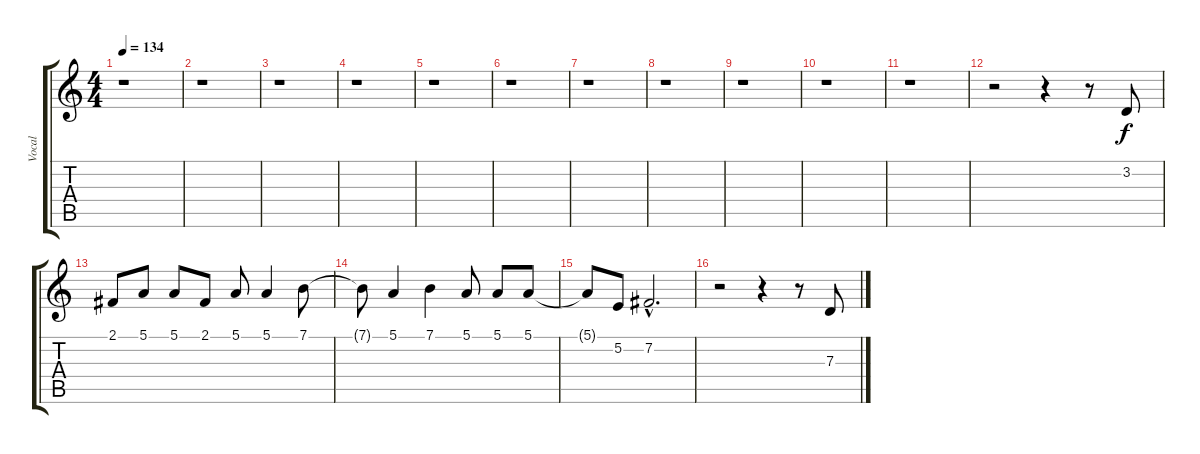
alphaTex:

\track ("Vocal" "Vocal") {instrument altosax}
\staff {score tabs}
\tuning (E4 B3 G3 D3 A2 E2) {hide}
\ts (4 4)
\tempo 134
\clef g2
\ks c
r.1{dy f instrument altosax} |
r.1 |
r.1 |
r.1 |
r.1 |
r.1 |
r.1 |
r.1 |
r.1 |
r.1 |
r.1 |
r.2 r.4 r.8 3.2.8 |
2.1.8 5.1.8 5.1.8 2.1.8 5.1.8 5.1.4 7.1.8 |
7.1{t}.8 5.1.4 7.1.4 5.1.8 5.1.8 5.1.8 |
5.1{t}.8 5.2.8 7.2{hac}.2{d} |
r.2 r.4 r.8 7.3.8
